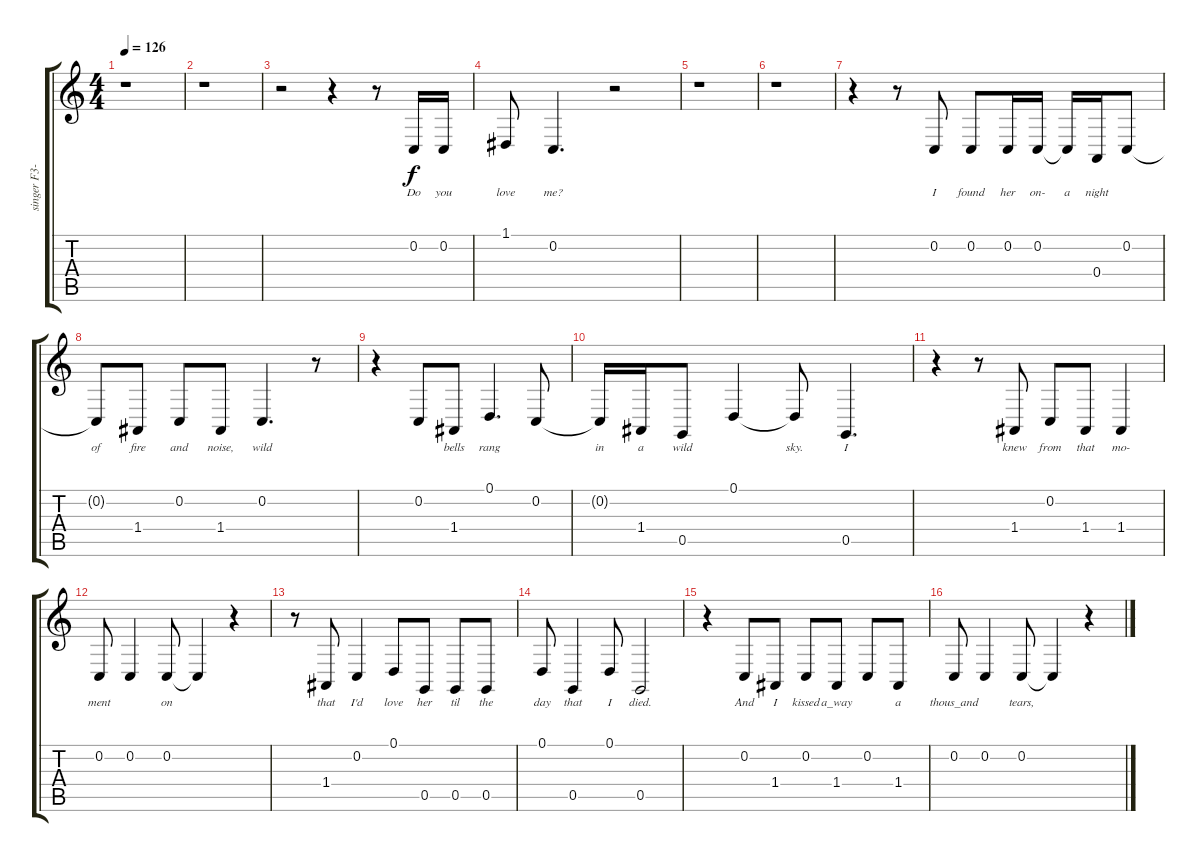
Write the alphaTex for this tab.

\track ("singer F3-D4" "singer F3-") {instrument synthvoice}
\staff {score tabs}
\tuning (D3 C3 B2 A2 G2 F2) {hide}
\ts (4 4)
\tempo 126
\clef g2
\ks c
r.1{dy f} |
\section ("" "")
r.1 |
\section ("" "")
r.2 r.4 r.8 0.2.16{lyrics (0 "Do") lyrics (1 "") lyrics (2 "") lyrics (3 "") lyrics (4 "")} 0.2.16{lyrics (0 "you") lyrics (1 "") lyrics (2 "") lyrics (3 "") lyrics (4 "")} |
1.1.8{lyrics (0 "love") lyrics (1 "") lyrics (2 "") lyrics (3 "") lyrics (4 "")} 0.2.4{d lyrics (0 "me?") lyrics (1 "") lyrics (2 "") lyrics (3 "") lyrics (4 "")} r.2 |
r.1 |
r.1 |
r.4 r.8 0.2.8{lyrics (0 "I") lyrics (1 "") lyrics (2 "") lyrics (3 "") lyrics (4 "")} 0.2.8{lyrics (0 "found") lyrics (1 "") lyrics (2 "") lyrics (3 "") lyrics (4 "")} 0.2.16{lyrics (0 "her") lyrics (1 "") lyrics (2 "") lyrics (3 "") lyrics (4 "")} 0.2.16{lyrics (0 "on-") lyrics (1 "") lyrics (2 "") lyrics (3 "") lyrics (4 "")} 0.2{t}.16{lyrics (0 "a") lyrics (1 "") lyrics (2 "") lyrics (3 "") lyrics (4 "")} 0.4.16{lyrics (0 "night") lyrics (1 "") lyrics (2 "") lyrics (3 "") lyrics (4 "")} 0.2.8{lyrics (0 "") lyrics (1 "") lyrics (2 "") lyrics (3 "") lyrics (4 "")} |
0.2{t}.8{lyrics (0 "of") lyrics (1 "") lyrics (2 "") lyrics (3 "") lyrics (4 "")} 1.4.8{lyrics (0 "fire") lyrics (1 "") lyrics (2 "") lyrics (3 "") lyrics (4 "")} 0.2.8{lyrics (0 "and") lyrics (1 "") lyrics (2 "") lyrics (3 "") lyrics (4 "")} 1.4.8{lyrics (0 "noise,") lyrics (1 "") lyrics (2 "") lyrics (3 "") lyrics (4 "")} 0.2.4{d lyrics (0 "wild") lyrics (1 "") lyrics (2 "") lyrics (3 "") lyrics (4 "")} r.8 |
r.4 0.2.8{lyrics (0 "") lyrics (1 "") lyrics (2 "") lyrics (3 "") lyrics (4 "")} 1.4.8{lyrics (0 "bells") lyrics (1 "") lyrics (2 "") lyrics (3 "") lyrics (4 "")} 0.1.4{d lyrics (0 "rang") lyrics (1 "") lyrics (2 "") lyrics (3 "") lyrics (4 "")} 0.2.8{lyrics (0 "") lyrics (1 "") lyrics (2 "") lyrics (3 "") lyrics (4 "")} |
0.2{t}.16{lyrics (0 "in") lyrics (1 "") lyrics (2 "") lyrics (3 "") lyrics (4 "")} 1.4.16{lyrics (0 "a") lyrics (1 "") lyrics (2 "") lyrics (3 "") lyrics (4 "")} 0.5.8{lyrics (0 "wild") lyrics (1 "") lyrics (2 "") lyrics (3 "") lyrics (4 "")} 0.1.4{lyrics (0 "") lyrics (1 "") lyrics (2 "") lyrics (3 "") lyrics (4 "")} 0.1{t}.8{lyrics (0 "sky.") lyrics (1 "") lyrics (2 "") lyrics (3 "") lyrics (4 "")} 0.5.4{d lyrics (0 "I") lyrics (1 "") lyrics (2 "") lyrics (3 "") lyrics (4 "")} |
r.4 r.8 1.4.8{lyrics (0 "knew") lyrics (1 "") lyrics (2 "") lyrics (3 "") lyrics (4 "")} 0.2.8{lyrics (0 "from") lyrics (1 "") lyrics (2 "") lyrics (3 "") lyrics (4 "")} 1.4.8{lyrics (0 "that") lyrics (1 "") lyrics (2 "") lyrics (3 "") lyrics (4 "")} 1.4.4{lyrics (0 "mo-") lyrics (1 "") lyrics (2 "") lyrics (3 "") lyrics (4 "")} |
0.2.8{lyrics (0 "ment") lyrics (1 "") lyrics (2 "") lyrics (3 "") lyrics (4 "")} 0.2.4{lyrics (0 "") lyrics (1 "") lyrics (2 "") lyrics (3 "") lyrics (4 "")} 0.2.8{lyrics (0 "on") lyrics (1 "") lyrics (2 "") lyrics (3 "") lyrics (4 "")} 0.2{t}.4{lyrics (0 "") lyrics (1 "") lyrics (2 "") lyrics (3 "") lyrics (4 "")} r.4 |
r.8 1.4.8{lyrics (0 "that") lyrics (1 "") lyrics (2 "") lyrics (3 "") lyrics (4 "")} 0.2.4{lyrics (0 "I'd") lyrics (1 "") lyrics (2 "") lyrics (3 "") lyrics (4 "")} 0.1.8{lyrics (0 "love") lyrics (1 "") lyrics (2 "") lyrics (3 "") lyrics (4 "")} 0.5.8{lyrics (0 "her") lyrics (1 "") lyrics (2 "") lyrics (3 "") lyrics (4 "")} 0.5.8{lyrics (0 "til") lyrics (1 "") lyrics (2 "") lyrics (3 "") lyrics (4 "")} 0.5.8{lyrics (0 "the") lyrics (1 "") lyrics (2 "") lyrics (3 "") lyrics (4 "")} |
0.1.8{lyrics (0 "day") lyrics (1 "") lyrics (2 "") lyrics (3 "") lyrics (4 "")} 0.5.4{lyrics (0 "that") lyrics (1 "") lyrics (2 "") lyrics (3 "") lyrics (4 "")} 0.1.8{lyrics (0 "I") lyrics (1 "") lyrics (2 "") lyrics (3 "") lyrics (4 "")} 0.5.2{lyrics (0 "died.") lyrics (1 "") lyrics (2 "") lyrics (3 "") lyrics (4 "")} |
r.4 0.2.8{lyrics (0 "And") lyrics (1 "") lyrics (2 "") lyrics (3 "") lyrics (4 "")} 1.4.8{lyrics (0 "I") lyrics (1 "") lyrics (2 "") lyrics (3 "") lyrics (4 "")} 0.2.8{lyrics (0 "kissed") lyrics (1 "") lyrics (2 "") lyrics (3 "") lyrics (4 "")} 1.4.8{lyrics (0 "a_way") lyrics (1 "") lyrics (2 "") lyrics (3 "") lyrics (4 "")} 0.2.8{lyrics (0 "") lyrics (1 "") lyrics (2 "") lyrics (3 "") lyrics (4 "")} 1.4.8{lyrics (0 "a") lyrics (1 "") lyrics (2 "") lyrics (3 "") lyrics (4 "")} |
0.2.8{lyrics (0 "thous_and") lyrics (1 "") lyrics (2 "") lyrics (3 "") lyrics (4 "")} 0.2.4{lyrics (0 "") lyrics (1 "") lyrics (2 "") lyrics (3 "") lyrics (4 "")} 0.2.8{lyrics (0 "tears,") lyrics (1 "") lyrics (2 "") lyrics (3 "") lyrics (4 "")} 0.2{t}.4{lyrics (0 "") lyrics (1 "") lyrics (2 "") lyrics (3 "") lyrics (4 "")} r.4
